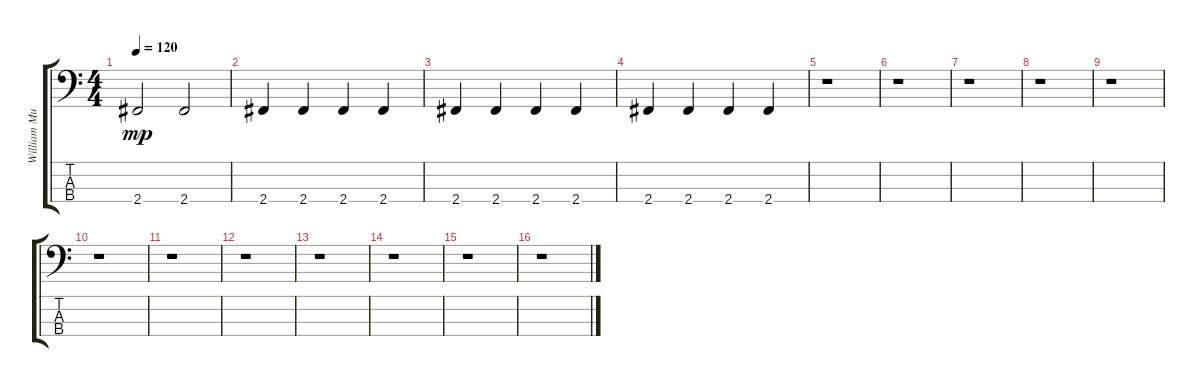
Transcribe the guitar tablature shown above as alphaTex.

\track ("William Murderface" "William Mu") {instrument electricbassfinger}
\staff {score tabs}
\tuning (G2 D2 A1 E1) {hide}
\ts (4 4)
\tempo 120
\clef f4
\ks c
2.4.2{dy mp instrument electricbassfinger} 2.4.2 |
2.4.4 2.4.4 2.4.4 2.4.4 |
2.4.4 2.4.4 2.4.4 2.4.4 |
2.4.4 2.4.4 2.4.4 2.4.4 |
r.1 |
r.1 |
r.1 |
r.1 |
r.1 |
r.1 |
r.1 |
r.1 |
r.1 |
r.1 |
r.1 |
r.1
